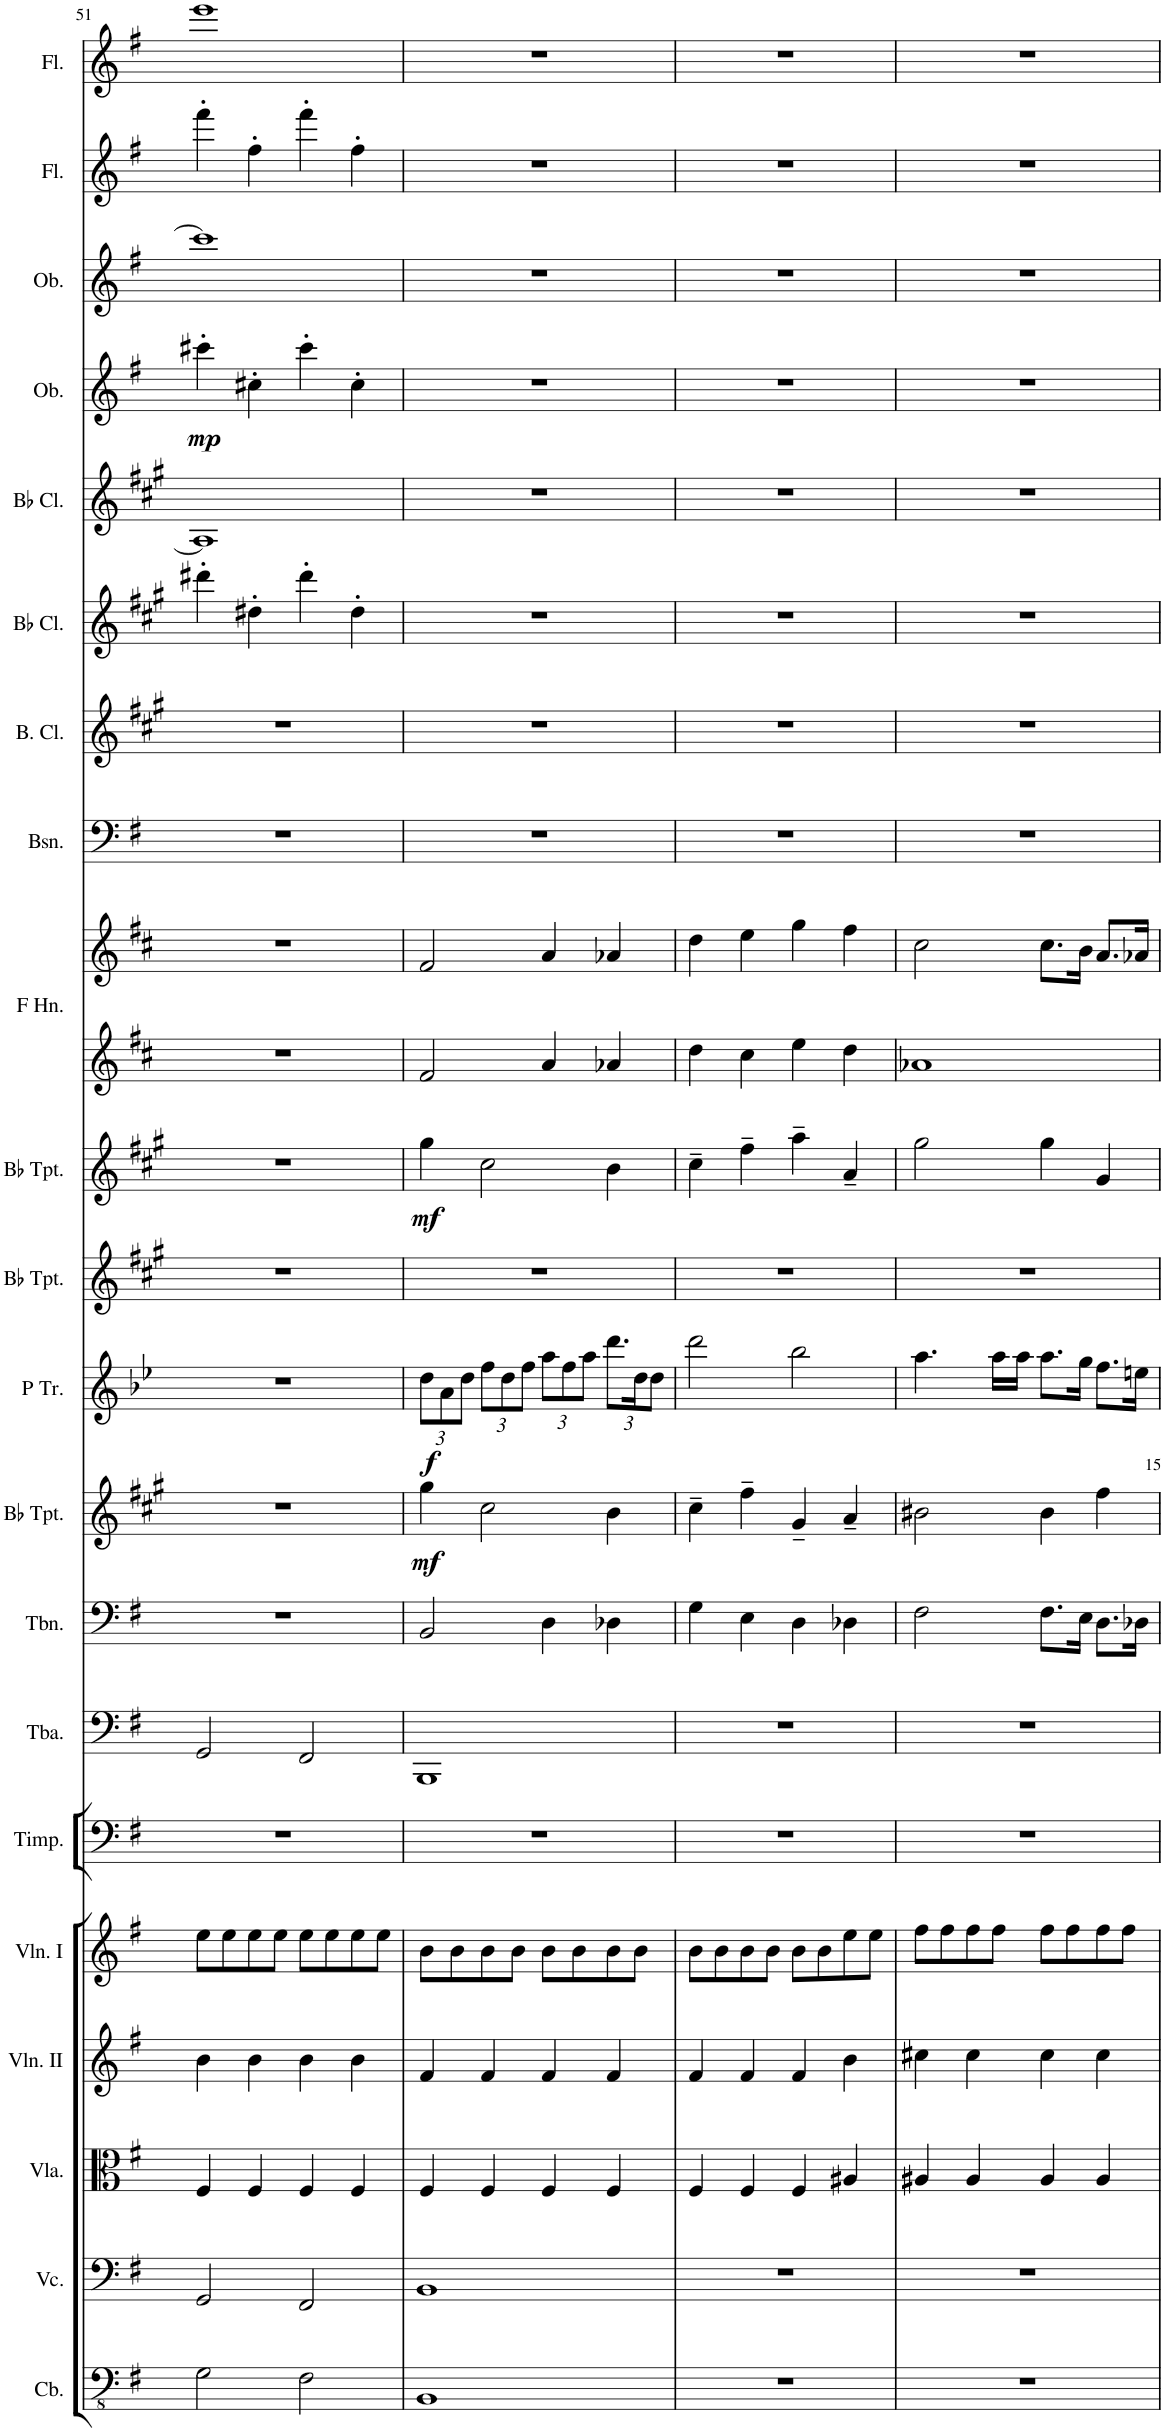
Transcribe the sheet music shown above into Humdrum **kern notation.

**kern	**kern	**kern	**kern	**kern	**kern	**kern	**kern	**kern	**dynam	**kern	**dynam	**kern	**kern	**dynam	**kern	**kern	**kern	**kern	**kern	**kern	**kern	**dynam	**kern	**kern	**kern
*part21	*part20	*part19	*part18	*part17	*part16	*part15	*part14	*part13	*part13	*part12	*part12	*part11	*part10	*part10	*part9	*part9	*part8	*part7	*part6	*part5	*part4	*part4	*part3	*part2	*part1
*staff22	*staff21	*staff20	*staff19	*staff18	*staff17	*staff16	*staff15	*staff14	*staff14	*staff13	*staff13	*staff12	*staff11	*staff11	*staff10	*staff9	*staff8	*staff7	*staff6	*staff5	*staff4	*staff4	*staff3	*staff2	*staff1
*I"Contrabasses	*I"Violoncellos	*I"Violas	*I"Violins II	*I"Violins I	*I"Timpani	*I"Tuba	*I"Trombone	*I"Trumpet 2	*	*I"Piccolo Trumpet	*	*I"Bb Trumpet	*I"Trumpet 1	*	*I"Horns in F	*	*I"Bassoons	*I"Bass Clarinet	*I"Clarinet 2	*I"Clarinet 1	*I"Oboe 2	*	*I"Oboe 1	*I"Flute 2	*I"Flute 1
*I'Cb.	*I'Vc.	*I'Vla.	*I'Vln. II	*I'Vln. I	*I'Timp.	*I'Tba.	*I'Tbn.	*	*	*I'P Tr.	*	*I'Bb Tpt.	*	*	*	*	*I'Bsn.	*I'B. Cl.	*	*	*I'Ob.	*	*I'Ob.	*I'Fl.	*I'Fl.
!!LO:PB:g=z
*clefFv4	*clefF4	*clefC3	*clefG2	*clefG2	*clefF4	*clefF4	*clefF4	*clefG2	*	*clefG2	*	*clefG2	*clefG2	*	*clefG2	*clefG2	*clefF4	*clefG2	*clefG2	*clefG2	*clefG2	*	*clefG2	*clefG2	*clefG2
*Trd7c12	*	*	*	*	*	*	*	*Trd1c2	*	*Trd2c3	*	*Trd1c2	*Trd1c2	*	*Trd4c7	*Trd4c7	*	*Trd8c14	*Trd1c2	*Trd1c2	*	*	*	*	*
*k[f#]	*k[f#]	*k[f#]	*k[f#]	*k[f#]	*k[f#]	*k[f#]	*k[f#]	*k[f#c#g#]	*	*k[b-e-]	*	*k[f#c#g#]	*k[f#c#g#]	*	*k[f#c#]	*k[f#c#]	*k[f#]	*k[f#c#g#]	*k[f#c#g#]	*k[f#c#g#]	*k[f#]	*	*k[f#]	*k[f#]	*k[f#]
*M4/4	*M4/4	*M4/4	*M4/4	*M4/4	*M4/4	*M4/4	*M4/4	*M4/4	*	*M4/4	*	*M4/4	*M4/4	*	*M4/4	*M4/4	*M4/4	*M4/4	*M4/4	*M4/4	*M4/4	*	*M4/4	*M4/4	*M4/4
=51	=51	=51	=51	=51	=51	=51	=51	=51	=51	=51	=51	=51	=51	=51	=51	=51	=51	=51	=51	=51	=51	=51	=51	=51	=51
!	!	!	!	!	!	!	!	!	!	!	!	!	!	!	!	!	!	!	!	!	!	!LO:DY:b	!	!	!
2GG\	2GG/	4F#/	4b\	8ee\L	1r	2GG/	1r	1r	.	1r	.	1r	1r	.	1r	1r	1r	1r	4ddd#X'\	1A]	4ccc#X'\	mp	1ccc#]	4fff#'\	1eee
.	.	.	.	8ee\	.	.	.	.	.	.	.	.	.	.	.	.	.	.	.	.	.	.	.	.	.
.	.	4F#/	4b\	8ee\	.	.	.	.	.	.	.	.	.	.	.	.	.	.	4dd#X'\	.	4cc#X'\	.	.	4ff#'\	.
.	.	.	.	8ee\J	.	.	.	.	.	.	.	.	.	.	.	.	.	.	.	.	.	.	.	.	.
2FF#\	2FF#/	4F#/	4b\	8ee\L	.	2FF#/	.	.	.	.	.	.	.	.	.	.	.	.	4ddd#'\	.	4ccc#'\	.	.	4fff#'\	.
.	.	.	.	8ee\	.	.	.	.	.	.	.	.	.	.	.	.	.	.	.	.	.	.	.	.	.
.	.	4F#/	4b\	8ee\	.	.	.	.	.	.	.	.	.	.	.	.	.	.	4dd#'\	.	4cc#'\	.	.	4ff#'\	.
.	.	.	.	8ee\J	.	.	.	.	.	.	.	.	.	.	.	.	.	.	.	.	.	.	.	.	.
=52	=52	=52	=52	=52	=52	=52	=52	=52	=52	=52	=52	=52	=52	=52	=52	=52	=52	=52	=52	=52	=52	=52	=52	=52	=52
*	*	*	*	*	*	*	*	*	*	*Xbrackettup	*	*	*	*	*	*	*	*	*	*	*	*	*	*	*
!	!	!	!	!	!	!	!	!	!LO:DY:b	!	!LO:DY:b	!	!	!LO:DY:b	!	!	!	!	!	!	!	!	!	!	!
1BBB	1BB	4F#/	4f#/	8b\L	1r	1BBB	2BB/	4gg#\	mf	12dd\L	f	1r	4gg#\	mf	2f#/	2f#/	1r	1r	1r	1r	1r	.	1r	1r	1r
.	.	.	.	.	.	.	.	.	.	12a\	.	.	.	.	.	.	.	.	.	.	.	.	.	.	.
.	.	.	.	8b\	.	.	.	.	.	.	.	.	.	.	.	.	.	.	.	.	.	.	.	.	.
.	.	.	.	.	.	.	.	.	.	12dd\J	.	.	.	.	.	.	.	.	.	.	.	.	.	.	.
.	.	4F#/	4f#/	8b\	.	.	.	2cc#\	.	12ff\L	.	.	2cc#\	.	.	.	.	.	.	.	.	.	.	.	.
.	.	.	.	.	.	.	.	.	.	12dd\	.	.	.	.	.	.	.	.	.	.	.	.	.	.	.
.	.	.	.	8b\J	.	.	.	.	.	.	.	.	.	.	.	.	.	.	.	.	.	.	.	.	.
.	.	.	.	.	.	.	.	.	.	12ff\J	.	.	.	.	.	.	.	.	.	.	.	.	.	.	.
.	.	4F#/	4f#/	8b\L	.	.	4D\	.	.	12aa\L	.	.	.	.	4a/	4a/	.	.	.	.	.	.	.	.	.
.	.	.	.	.	.	.	.	.	.	12ff\	.	.	.	.	.	.	.	.	.	.	.	.	.	.	.
.	.	.	.	8b\	.	.	.	.	.	.	.	.	.	.	.	.	.	.	.	.	.	.	.	.	.
.	.	.	.	.	.	.	.	.	.	12aa\J	.	.	.	.	.	.	.	.	.	.	.	.	.	.	.
.	.	4F#/	4f#/	8b\	.	.	4D-X\	4b\	.	12.ddd\L	.	.	4b\	.	4a-X/	4a-X/	.	.	.	.	.	.	.	.	.
.	.	.	.	8b\J	.	.	.	.	.	24dd\K	.	.	.	.	.	.	.	.	.	.	.	.	.	.	.
.	.	.	.	.	.	.	.	.	.	12dd\J	.	.	.	.	.	.	.	.	.	.	.	.	.	.	.
=53	=53	=53	=53	=53	=53	=53	=53	=53	=53	=53	=53	=53	=53	=53	=53	=53	=53	=53	=53	=53	=53	=53	=53	=53	=53
1r	1r	4F#/	4f#/	8b\L	1r	1r	4G\	4cc#~\	.	2ddd\	.	1r	4cc#~\	.	4dd\	4dd\	1r	1r	1r	1r	1r	.	1r	1r	1r
.	.	.	.	8b\	.	.	.	.	.	.	.	.	.	.	.	.	.	.	.	.	.	.	.	.	.
.	.	4F#/	4f#/	8b\	.	.	4E\	4ff#~\	.	.	.	.	4ff#~\	.	4cc#\	4ee\	.	.	.	.	.	.	.	.	.
.	.	.	.	8b\J	.	.	.	.	.	.	.	.	.	.	.	.	.	.	.	.	.	.	.	.	.
.	.	4F#/	4f#/	8b\L	.	.	4D\	4g#~/	.	2bb-\	.	.	4aa~\	.	4ee\	4gg\	.	.	.	.	.	.	.	.	.
.	.	.	.	8b\	.	.	.	.	.	.	.	.	.	.	.	.	.	.	.	.	.	.	.	.	.
.	.	4A#X/	4b\	8ee\	.	.	4D-X\	4a~/	.	.	.	.	4a~/	.	4dd\	4ff#\	.	.	.	.	.	.	.	.	.
.	.	.	.	8ee\J	.	.	.	.	.	.	.	.	.	.	.	.	.	.	.	.	.	.	.	.	.
=54	=54	=54	=54	=54	=54	=54	=54	=54	=54	=54	=54	=54	=54	=54	=54	=54	=54	=54	=54	=54	=54	=54	=54	=54	=54
1r	1r	4A#X/	4cc#X\	8ff#\L	1r	1r	2F#\	2b#X\	.	4.aa\	.	1r	2gg#\	.	1a-X	2cc#\	1r	1r	1r	1r	1r	.	1r	1r	1r
.	.	.	.	8ff#\	.	.	.	.	.	.	.	.	.	.	.	.	.	.	.	.	.	.	.	.	.
.	.	4A#/	4cc#\	8ff#\	.	.	.	.	.	.	.	.	.	.	.	.	.	.	.	.	.	.	.	.	.
.	.	.	.	8ff#\J	.	.	.	.	.	16aa\LL	.	.	.	.	.	.	.	.	.	.	.	.	.	.	.
.	.	.	.	.	.	.	.	.	.	16aa\JJ	.	.	.	.	.	.	.	.	.	.	.	.	.	.	.
.	.	4A#/	4cc#\	8ff#\L	.	.	8.F#\L	4b#\	.	8.aa\L	.	.	4gg#\	.	.	8.cc#\L	.	.	.	.	.	.	.	.	.
.	.	.	.	8ff#\	.	.	.	.	.	.	.	.	.	.	.	.	.	.	.	.	.	.	.	.	.
.	.	.	.	.	.	.	16E\Jk	.	.	16gg\Jk	.	.	.	.	.	16b\Jk	.	.	.	.	.	.	.	.	.
.	.	4A#/	4cc#\	8ff#\	.	.	8.D\L	4ff#\	.	8.ff\L	.	.	4g#/	.	.	8.a/L	.	.	.	.	.	.	.	.	.
.	.	.	.	8ff#\J	.	.	.	.	.	.	.	.	.	.	.	.	.	.	.	.	.	.	.	.	.
.	.	.	.	.	.	.	16D-X\Jk	.	.	16een\Jk	.	.	.	.	.	16a-X/Jk	.	.	.	.	.	.	.	.	.
=	=	=	=	=	=	=	=	=	=	=	=	=	=	=	=	=	=	=	=	=	=	=	=	=	=
*-	*-	*-	*-	*-	*-	*-	*-	*-	*-	*-	*-	*-	*-	*-	*-	*-	*-	*-	*-	*-	*-	*-	*-	*-	*-
